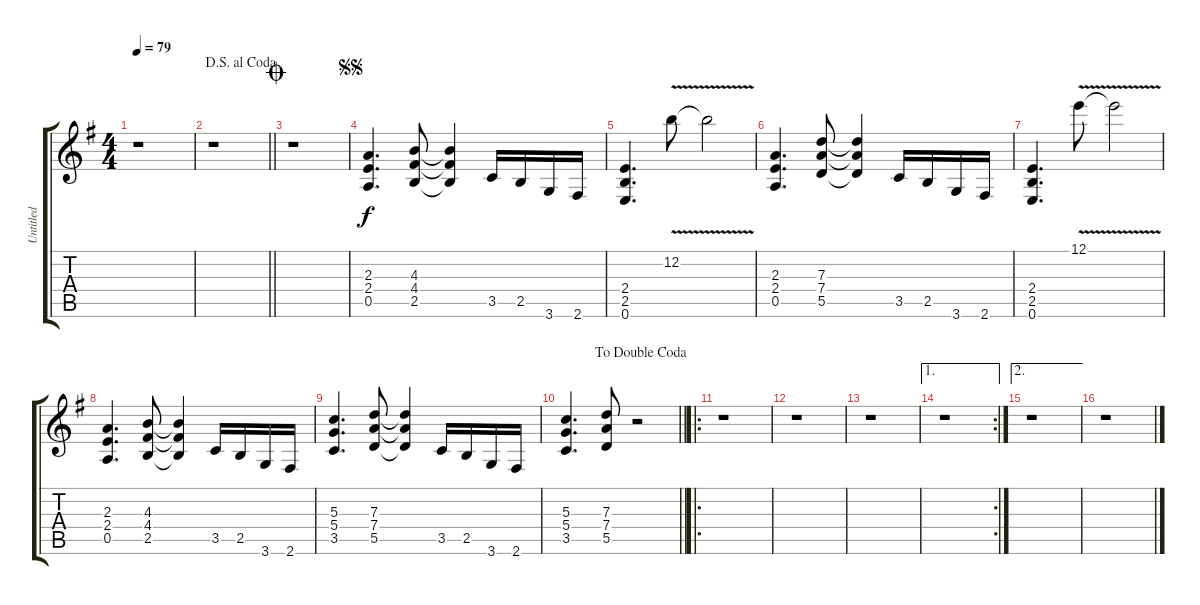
\track ("Untitled" "Untitled") {instrument distortionguitar}
\staff {score tabs}
\tuning (E4 B3 G3 D3 A2 E2) {hide}
\ts (4 4)
\tempo 79
\clef g2
\ks g
r.1{dy f} |
\jump dalsegnoalcoda
\barLineRight lightlight
r.1 |
\jump coda
r.1 |
\jump segnosegno
(2.3 2.4 0.5).4{d} (4.3 4.4 2.5).8 (4.3{t} 4.4{t} 2.5{t}).4 3.5.16 2.5.16 3.6.16 2.6.16 |
(2.4 2.5 0.6).4{d} 12.2{v}.8 12.2{v t}.2 |
(2.3 2.4 0.5).4{d} (7.3 7.4 5.5).8 (7.3{t} 7.4{t} 5.5{t}).4 3.5.16 2.5.16 3.6.16 2.6.16 |
(2.4 2.5 0.6).4{d} 12.1{v}.8 12.1{v t}.2 |
(2.3 2.4 0.5).4{d} (4.3 4.4 2.5).8 (4.3{t} 4.4{t} 2.5{t}).4 3.5.16 2.5.16 3.6.16 2.6.16 |
(5.3 5.4 3.5).4{d} (7.3 7.4 5.5).8 (7.3{t} 7.4{t} 5.5{t}).4 3.5.16 2.5.16 3.6.16 2.6.16 |
\jump dadoublecoda
\barLineRight lightlight
(5.3 5.4 3.5).4{d} (7.3 7.4 5.5).8 r.2 |
\ro
r.1 |
r.1 |
r.1 |
\ae 1
\rc 2
r.1 |
\ae 2
r.1 |
r.1
